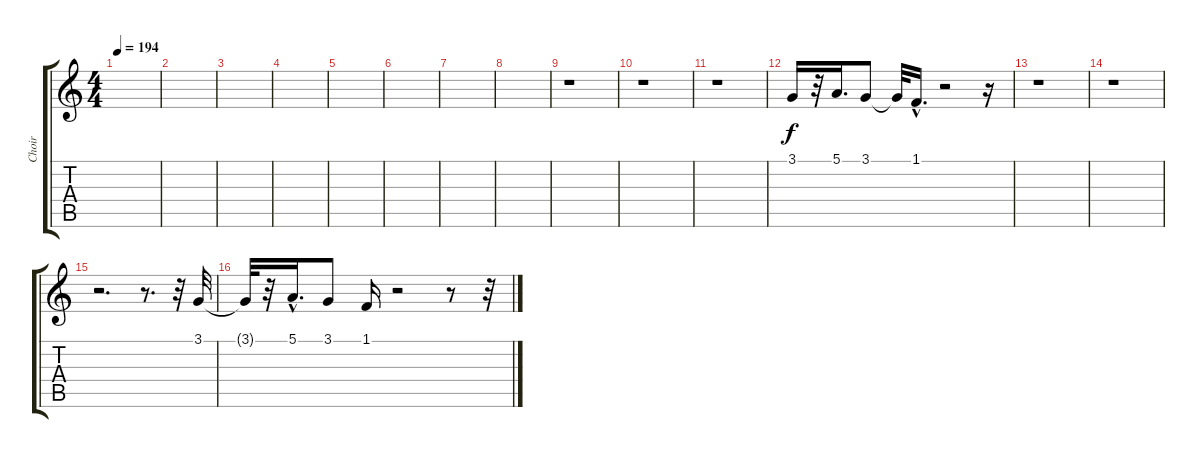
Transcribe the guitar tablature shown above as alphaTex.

\track ("Choir" "Choir") {instrument harmonica}
\staff {score tabs}
\tuning (E4 B3 G3 D3 A2 E2) {hide}
\ts (4 4)
\tempo 194
\clef g2
\ks c
|
|
|
|
|
|
|
|
r.1 |
r.1 |
r.1 |
3.1.16 r.32 5.1.16{d} 3.1.8 3.1{t}.32 1.1{hac}.16{d} r.2 r.16 |
r.1 |
r.1 |
r.2{d} r.8{d} r.32 3.1.32 |
3.1{t}.32 r.32 5.1{hac}.16{d} 3.1.8 1.1.16 r.2 r.8 r.32
